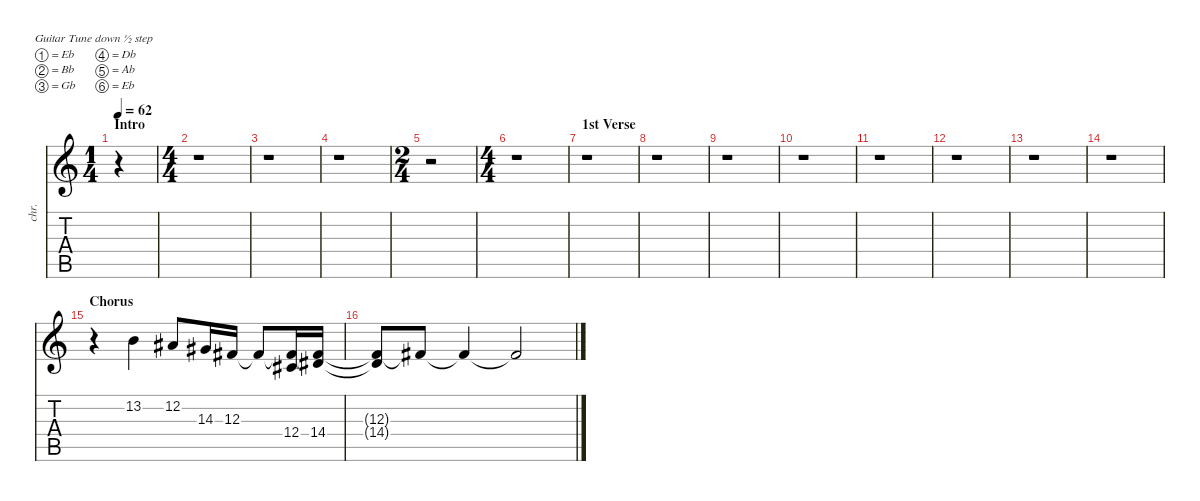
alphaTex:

\defaultSystemsLayout 4
\hideDynamics
\bracketExtendMode nobrackets
\otherSystemsTrackNameOrientation horizontal
\track ("Choir Aahs" "chr.") {instrument choiraahs}
\staff {score tabs}
\tuning (Eb4 Bb3 Gb3 Db3 Ab2 Eb2)
\ts (1 4)
\section ("" "Intro")
\tempo 62
\clef g2
\ks c
r.4{dy mf instrument choiraahs} |
\ts (4 4)
r.1 |
r.1 |
r.1 |
\ts (2 4)
r.2 |
\ts (4 4)
r.1 |
\section ("" "1st Verse")
r.1 |
r.1 |
r.1 |
r.1 |
r.1 |
r.1 |
r.1 |
r.1 |
\section ("" "Chorus")
r.4 13.2.4 12.2{acc #}.8 14.3{acc #}.16 12.3{acc #}.16 12.3{t acc #}.8{dy f} (12.4{acc #} 12.3{t acc #}).16{dy mf} (14.4{acc #} 12.3{t acc #}).16 |
(14.4{t acc #} 12.3{t acc #}).8{dy f} 12.3{t acc #}.8{dy mf} 12.3{t acc #}.4 12.3{t acc #}.2
